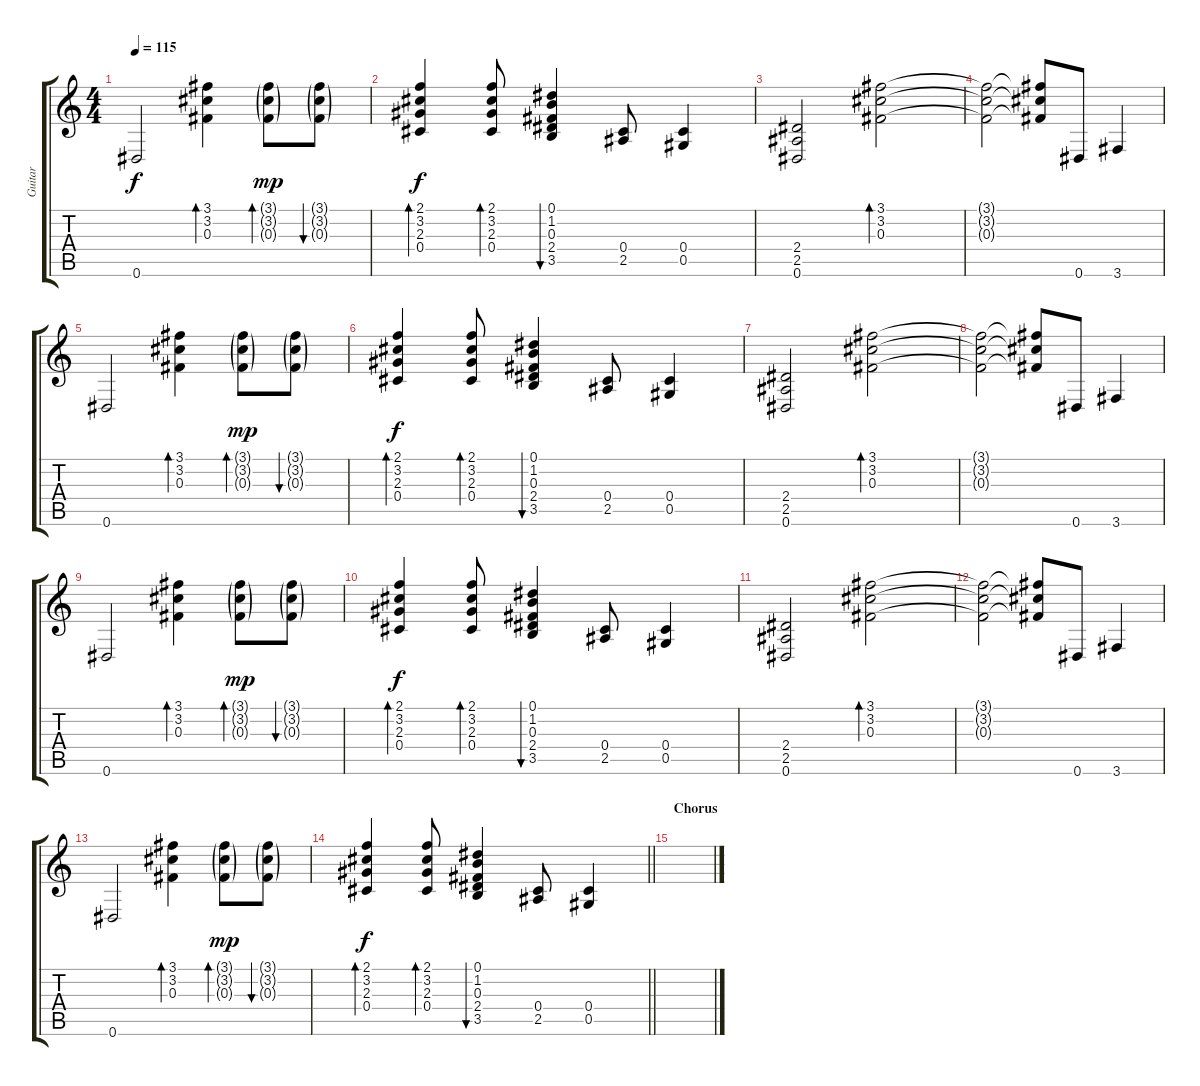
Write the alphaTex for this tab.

\track ("Guitar" "Guitar") {instrument acousticguitarsteel}
\staff {score tabs}
\tuning (Eb4 Bb3 Gb3 Db3 Ab2 Eb2) {hide}
\ts (4 4)
\tempo 115
\clef g2
\ks c
0.6.2{dy f} (3.1 3.2 0.3).4{bd 60} (3.1{g} 3.2{g} 0.3{g}).8{bd 60 dy mp} (3.1{g} 3.2{g} 0.3{g}).8{bu 60} |
(2.1 3.2 2.3 0.4).4{bd 60 dy f} (2.1 3.2 2.3 0.4).8{bd 60} (0.1 1.2 0.3 2.4 3.5).4{bu 60} (0.4 2.5).8 (0.4 0.5).4 |
(2.4 2.5 0.6).2 (3.1 3.2 0.3).2{bd 60} |
(3.1{t} 3.2{t} 0.3{t}).2 (3.1{t} 3.2{t} 0.3{t}).8 0.6.8 3.6.4 |
0.6.2 (3.1 3.2 0.3).4{bd 60} (3.1{g} 3.2{g} 0.3{g}).8{bd 60 dy mp} (3.1{g} 3.2{g} 0.3{g}).8{bu 60} |
(2.1 3.2 2.3 0.4).4{bd 60 dy f} (2.1 3.2 2.3 0.4).8{bd 60} (0.1 1.2 0.3 2.4 3.5).4{bu 60} (0.4 2.5).8 (0.4 0.5).4 |
(2.4 2.5 0.6).2 (3.1 3.2 0.3).2{bd 60} |
(3.1{t} 3.2{t} 0.3{t}).2 (3.1{t} 3.2{t} 0.3{t}).8 0.6.8 3.6.4 |
0.6.2 (3.1 3.2 0.3).4{bd 60} (3.1{g} 3.2{g} 0.3{g}).8{bd 60 dy mp} (3.1{g} 3.2{g} 0.3{g}).8{bu 60} |
(2.1 3.2 2.3 0.4).4{bd 60 dy f} (2.1 3.2 2.3 0.4).8{bd 60} (0.1 1.2 0.3 2.4 3.5).4{bu 60} (0.4 2.5).8 (0.4 0.5).4 |
(2.4 2.5 0.6).2 (3.1 3.2 0.3).2{bd 60} |
(3.1{t} 3.2{t} 0.3{t}).2 (3.1{t} 3.2{t} 0.3{t}).8 0.6.8 3.6.4 |
0.6.2 (3.1 3.2 0.3).4{bd 60} (3.1{g} 3.2{g} 0.3{g}).8{bd 60 dy mp} (3.1{g} 3.2{g} 0.3{g}).8{bu 60} |
\barLineRight lightlight
(2.1 3.2 2.3 0.4).4{bd 60 dy f} (2.1 3.2 2.3 0.4).8{bd 60} (0.1 1.2 0.3 2.4 3.5).4{bu 60} (0.4 2.5).8 (0.4 0.5).4 |
\section ("" "Chorus")
